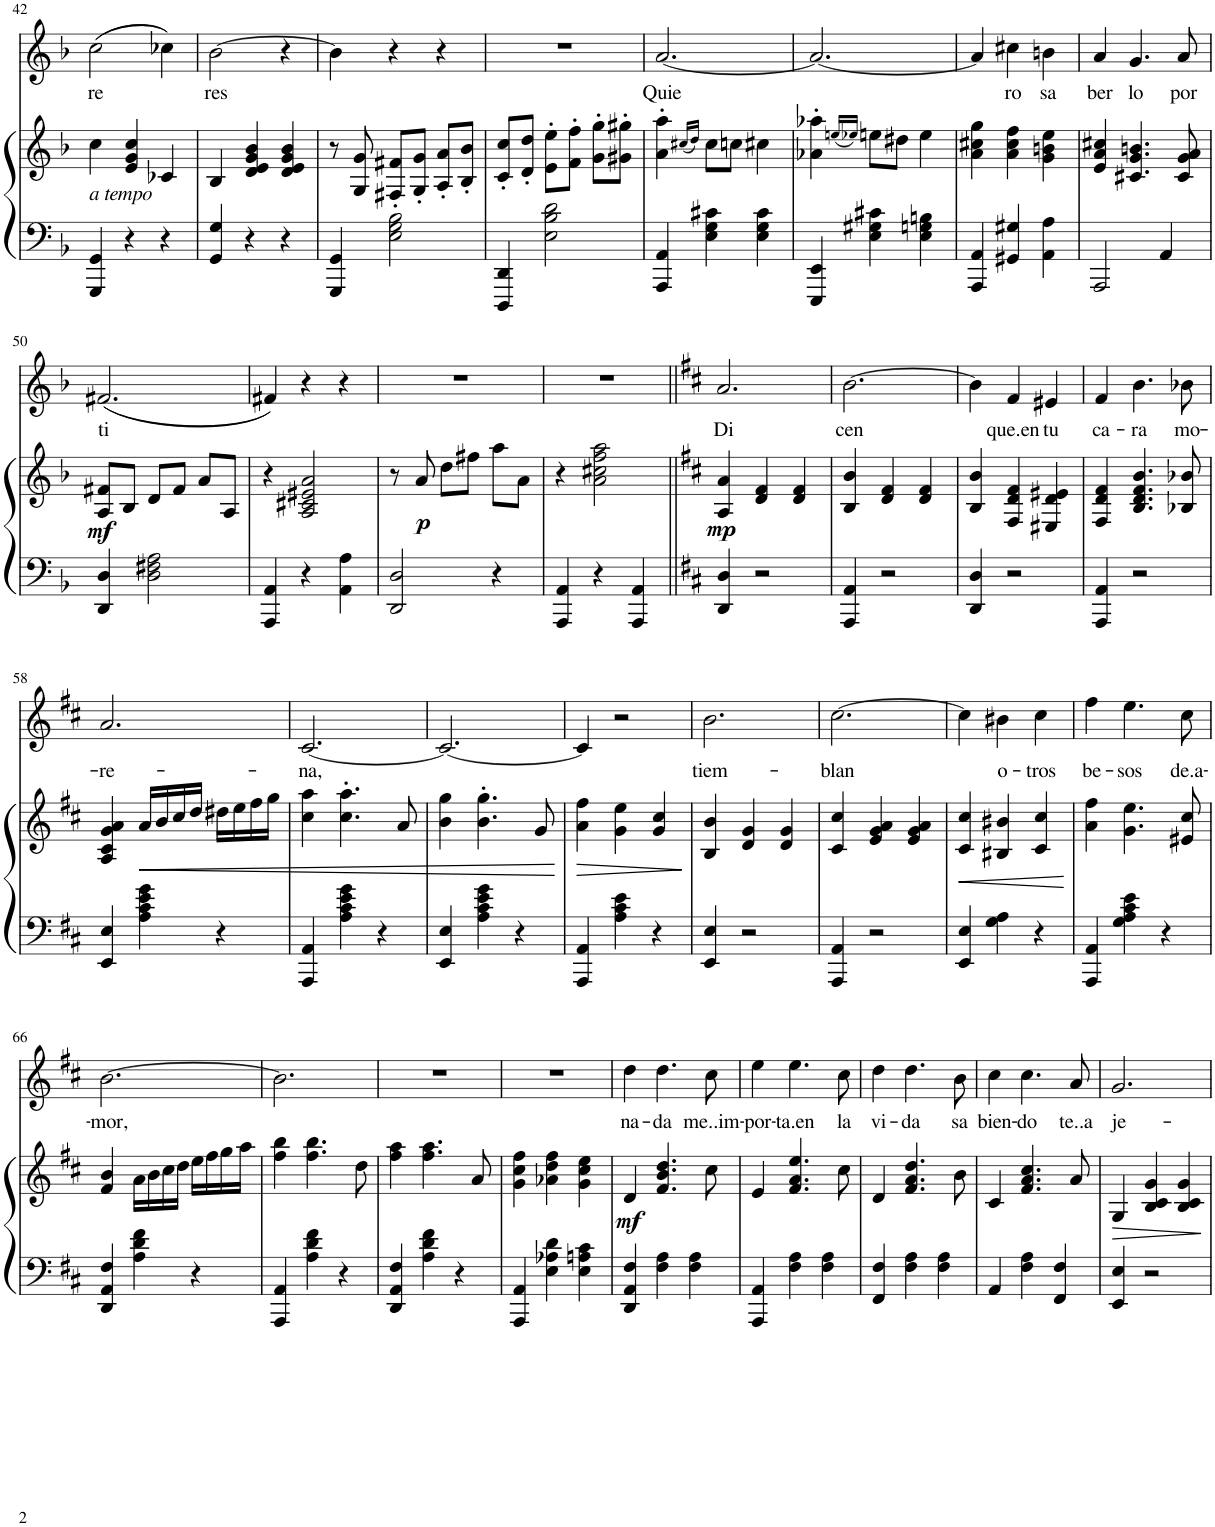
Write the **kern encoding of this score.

**kern	**kern	**dynam	**kern	**text
*part2	*part2	*part2	*part1	*part1
*staff3	*staff2	*staff2/3	*staff1	*staff1
*I"Piano	*	*	*I"Voice	*
*I'Pno	*	*	*	*
!!LO:PB:g=z
*clefF4	*clefG2	*	*clefG2	*
*k[b-]	*k[b-]	*	*k[b-]	*
*M3/4	*M3/4	*	*M3/4	*
=42	=42	=42	=42	=42
!	!LO:TX:b:i:t=a tempo	!	!	!
!	!	!	!	!LO:LY:b
4GGG/ 4GG/	4cc\	.	((2cc\	re
4r	4e/ 4g/ 4cc/	.	.	.
4r	4c-X/	.	4cc-X\))	.
=43	=43	=43	=43	=43
!	!	!	!	!LO:LY:b
4GG/ 4G/	4B-/	.	[2b-\	res
4r	4d/ 4e/ 4g/ 4b-/	.	.	.
4r	4d/ 4e/ 4g/ 4b-/	.	4r	.
=44	=44	=44	=44	=44
4GGG/ 4GG/	8r	.	4b-\]	.
.	8G/ 8g/	.	.	.
2E\ 2G\ 2B-\	8F#X/' 8f#X/'L	.	4r	.
.	8G/' 8g/'J	.	.	.
.	8A/' 8a/'L	.	4r	.
.	8B-/' 8b-/'J	.	.	.
=45	=45	=45	=45	=45
4DDD/ 4DD/	8c/' 8cc/'L	.	2.r	.
.	8d/' 8dd/'J	.	.	.
2E\ 2B-\ 2d\	8e\' 8ee\'L	.	.	.
.	8f\' 8ff\'J	.	.	.
.	8g\' 8gg\'L	.	.	.
.	8g#X\' 8gg#X\'J	.	.	.
=46	=46	=46	=46	=46
!	!	!	!	!LO:LY:b
4AAA/ 4AA/	4a\' 4aa\'	.	[2.a/	Quie
.	(16qcc#X/LL	.	.	.
.	16qdd/JJ)	.	.	.
4E\ 4G\ 4c#X\	8cc#\L	.	.	.
.	8ccn\J	.	.	.
4E\ 4G\ 4c#\	4cc#X\	.	.	.
=47	=47	=47	=47	=47
4EEE/ 4EE/	4a-X\' 4aa-X\'	.	2.a/_	.
.	(16qeen/LL	.	.	.
.	16qee-X/JJ)	.	.	.
4E\ 4G#X\ 4c#X\	8een\L	.	.	.
.	8dd#X\J	.	.	.
4E\ 4Gn\ 4Bn\	4ee\	.	.	.
=48	=48	=48	=48	=48
4AAA/ 4AA/	4a\ 4cc#X\ 4gg\	.	4a/]	.
!	!	!	!	!LO:LY:b
4GG#X/ 4G#X/	4a\ 4cc#\ 4ff\	.	4cc#X\	ro
!	!	!	!	!LO:LY:b
4AA\ 4A\	4g\ 4bn\ 4ee\	.	4bn\	sa
=49	=49	=49	=49	=49
!	!	!	!	!LO:LY:b
2AAA/	4e/ 4a/ 4cc#X/	.	4a/	ber
!	!	!	!	!LO:LY:b
.	4.c#X/ 4.g/ 4.bn/	.	4.g/	lo
4AA/	.	.	.	.
!	!	!	!	!LO:LY:b
.	8c#/ 8g/ 8a/	.	8a/	por
!!LO:LB:g=z
=50	=50	=50	=50	=50
!	!	!LO:DY:b	!	!LO:LY:b
4DD/ 4D/	8A/ 8f#X/L	mf	((2.f#X/	ti
.	8B-/J	.	.	.
2D\ 2F#X\ 2A\	8d/L	.	.	.
.	8f#/J	.	.	.
.	8a/L	.	.	.
.	8A/J	.	.	.
=51	=51	=51	=51	=51
4AAA/ 4AA/	4r	.	4f#X/))	.
4r	2A/ 2c#X/ 2e#X/ 2a/	.	4r	.
4AA\ 4A\	.	.	4r	.
=52	=52	=52	=52	=52
2DD/ 2D/	8r	.	2.r	.
!	!	!LO:DY:b	!	!
.	8a/	p	.	.
.	8dd\L	.	.	.
.	8ff#X\J	.	.	.
4r	8aa\L	.	.	.
.	8a\J	.	.	.
=53	=53	=53	=53	=53
4AAA/ 4AA/	4r	.	2.r	.
4r	2a\ 2cc#X\ 2ff\ 2aa\	.	.	.
4AAA/ 4AA/	.	.	.	.
=54||	=54||	=54||	=54||	=54||
*k[f#c#]	*k[f#c#]	*	*k[f#c#]	*
!	!	!LO:DY:b	!	!LO:LY:b
4DD/ 4D/	4A/ 4a/	mp	2.a/	Di
2r	4d/ 4f#/	.	.	.
.	4d/ 4f#/	.	.	.
=55	=55	=55	=55	=55
!	!	!	!	!LO:LY:b
4AAA/ 4AA/	4B/ 4b/	.	[2.b\	cen
2r	4d/ 4f#/	.	.	.
.	4d/ 4f#/	.	.	.
=56	=56	=56	=56	=56
4DD/ 4D/	4B/ 4b/	.	4b\]	.
!	!	!	!	!LO:LY:b
2r	4F#/ 4d/ 4f#/	.	4f#/	que.en
!	!	!	!	!LO:LY:b
.	4E#X/ 4d/ 4e#X/	.	4e#X/	tu
=57	=57	=57	=57	=57
!	!	!	!	!LO:LY:b
4AAA/ 4AA/	4F#/ 4d/ 4f#/	.	4f#/	ca-
!	!	!	!	!LO:LY:b
2r	4.B/ 4.d/ 4.f#/ 4.b/	.	4.b\	-ra
!	!	!	!	!LO:LY:b
.	8B-X/ 8b-X/	.	8b-X\	mo-
!!LO:LB:g=z
=58	=58	=58	=58	=58
!	!	!	!	!LO:LY:b
4EE/ 4E/	4A/ 4c#/ 4g/ 4a/	.	2.a/	-re-
!	!	!LO:HP:b	!	!
4A\ 4c#\ 4e\ 4g\	16a/LL	<	.	.
.	16b/	.	.	.
.	16cc#/	.	.	.
.	16dd/JJ	.	.	.
4r	16dd#X\LL	.	.	.
.	16ee\	.	.	.
.	16ff#\	.	.	.
.	16gg\JJ	.	.	.
=59	=59	=59	=59	=59
!	!	!	!	!LO:LY:b
4AAA/ 4AA/	4cc#\ 4aa\	.	[2.c#/	-na,
4A\ 4c#\ 4e\ 4g\	4.cc#\' 4.aa\'	.	.	.
4r	.	.	.	.
.	8a/	.	.	.
=60	=60	=60	=60	=60
4EE/ 4E/	4b\ 4gg\	.	2.c#/_	.
4A\ 4c#\ 4e\ 4g\	4.b\' 4.gg\'	.	.	.
4r	.	.	.	.
.	8g/	.	.	.
.	.	[	.	.
=61	=61	=61	=61	=61
!	!	!LO:HP:b	!	!
4AAA/ 4AA/	4a\ 4ff#\	>	4c#/]	.
4A\ 4c#\ 4e\	4g\ 4ee\	.	2r	.
4r	4g/ 4cc#/	.	.	.
.	.	]	.	.
=62	=62	=62	=62	=62
!	!	!	!	!LO:LY:b
4EE/ 4E/	4B/ 4b/	.	2.b\	tiem-
2r	4d/ 4g/	.	.	.
.	4d/ 4g/	.	.	.
=63	=63	=63	=63	=63
!	!	!	!	!LO:LY:b
4AAA/ 4AA/	4c#/ 4cc#/	.	[2.cc#\	-blan
2r	4e/ 4g/ 4a/	.	.	.
.	4e/ 4g/ 4a/	.	.	.
=64	=64	=64	=64	=64
!	!	!LO:HP:b	!	!
4EE/ 4E/	4c#/ 4cc#/	<	4cc#\]	.
!	!	!	!	!LO:LY:b
4G\ 4A\	4B#X/ 4b#X/	.	4b#X\	o-
!	!	!	!	!LO:LY:b
4r	4c#/ 4cc#/	.	4cc#\	-tros
.	.	[	.	.
=65	=65	=65	=65	=65
!	!	!	!	!LO:LY:b
4AAA/ 4AA/	4a\ 4ff#\	.	4ff#\	be-
!	!	!	!	!LO:LY:b
4G\ 4A\ 4c#\ 4e\	4.g\ 4.ee\	.	4.ee\	-sos
4r	.	.	.	.
!	!	!	!	!LO:LY:b
.	8e#X/ 8cc#/	.	8cc#\	de.a-
!!LO:LB:g=z
=66	=66	=66	=66	=66
!	!	!	!	!LO:LY:b
4DD/ 4AA/ 4F#/	4f#/ 4b/	.	[2.b\	-mor,
4A\ 4d\ 4f#\	16a\LL	.	.	.
.	16b\	.	.	.
.	16cc#\	.	.	.
.	16dd\JJ	.	.	.
4r	16ee\LL	.	.	.
.	16ff#\	.	.	.
.	16gg\	.	.	.
.	16aa\JJ	.	.	.
=67	=67	=67	=67	=67
4AAA/ 4AA/	4ff#\ 4bb\	.	2.b\]	.
4A\ 4d\ 4f#\	4.ff#\ 4.bb\	.	.	.
4r	.	.	.	.
.	8dd\	.	.	.
=68	=68	=68	=68	=68
4DD/ 4AA/ 4F#/	4ff#\ 4aa\	.	2.r	.
4A\ 4d\ 4f#\	4.ff#\ 4.aa\	.	.	.
4r	.	.	.	.
.	8a/	.	.	.
=69	=69	=69	=69	=69
4AAA/ 4AA/	4g\ 4cc#\ 4ff#\	.	2.r	.
4E\ 4A-X\ 4d\	4a-X\ 4dd\ 4ff#\	.	.	.
4E\ 4An\ 4c#\	4g\ 4cc#\ 4ee\	.	.	.
=70	=70	=70	=70	=70
!	!	!LO:DY:b	!	!LO:LY:b
4DD/ 4AA/ 4F#/	4d/	mf	4dd\	na-
!	!	!	!	!LO:LY:b
4F#\ 4A\	4.f#/ 4.b/ 4.dd/	.	4.dd\	-da
4F#\ 4A\	.	.	.	.
!	!	!	!	!LO:LY:b
.	8cc#\	.	8cc#\	me..im-
=71	=71	=71	=71	=71
!	!	!	!	!LO:LY:b
4AAA/ 4AA/	4e/	.	4ee\	-por-
!	!	!	!	!LO:LY:b
4F#\ 4A\	4.f#/ 4.a/ 4.ee/	.	4.ee\	-ta.en
4F#\ 4A\	.	.	.	.
!	!	!	!	!LO:LY:b
.	8cc#\	.	8cc#\	la
=72	=72	=72	=72	=72
!	!	!	!	!LO:LY:b
4FF#/ 4F#/	4d/	.	4dd\	vi-
!	!	!	!	!LO:LY:b
4F#\ 4A\	4.f#/ 4.a/ 4.dd/	.	4.dd\	-da
4F#\ 4A\	.	.	.	.
!	!	!	!	!LO:LY:b
.	8b\	.	8b\	sa
=73	=73	=73	=73	=73
!	!	!	!	!LO:LY:b
4AA/	4c#/	.	4cc#\	bien-
!	!	!	!	!LO:LY:b
4F#\ 4A\	4.f#/ 4.a/ 4.cc#/	.	4.cc#\	-do
4FF#/ 4F#/	.	.	.	.
!	!	!	!	!LO:LY:b
.	8a/	.	8a/	te..a
=74	=74	=74	=74	=74
!	!	!LO:HP:b	!	!LO:LY:b
4EE/ 4E/	4G/	>	2.g/	je-
2r	4B/ 4c#/ 4g/	.	.	.
.	4B/ 4c#/ 4g/	.	.	.
.	.	]	.	.
=	=	=	=	=
*-	*-	*-	*-	*-
